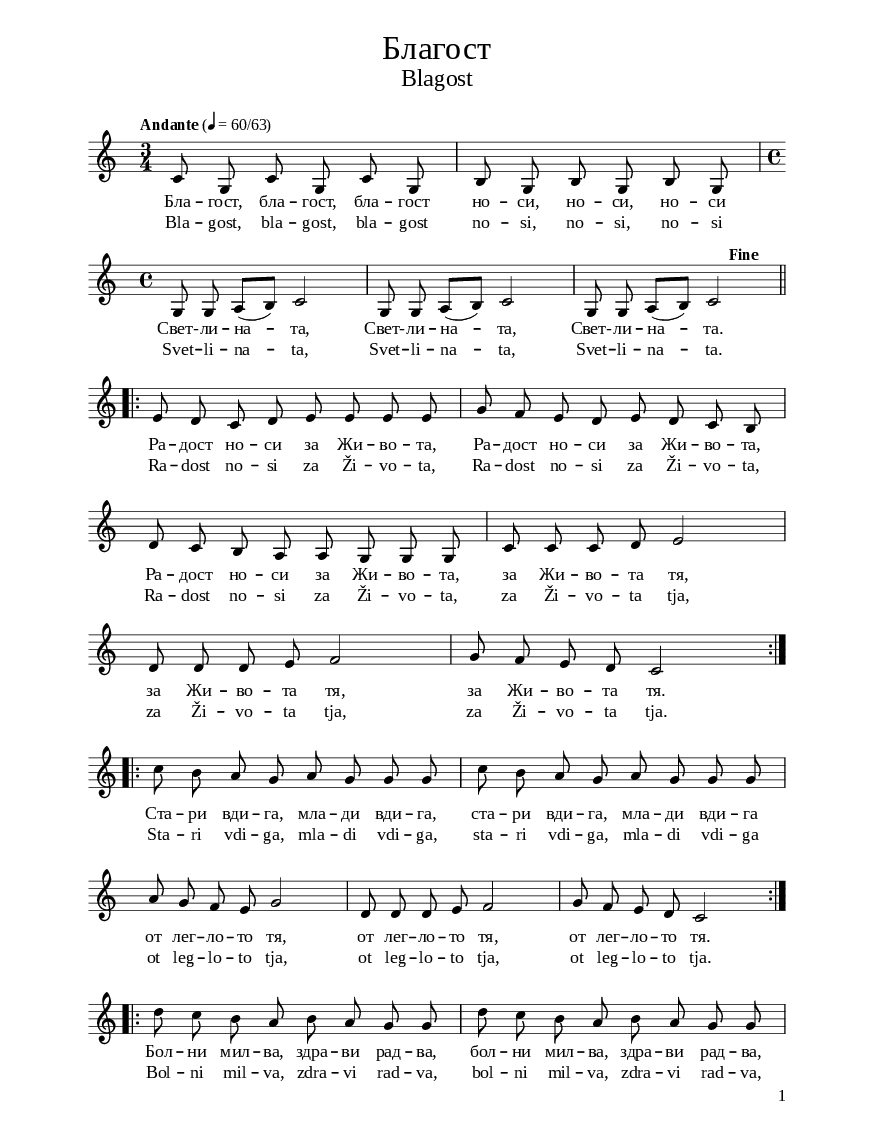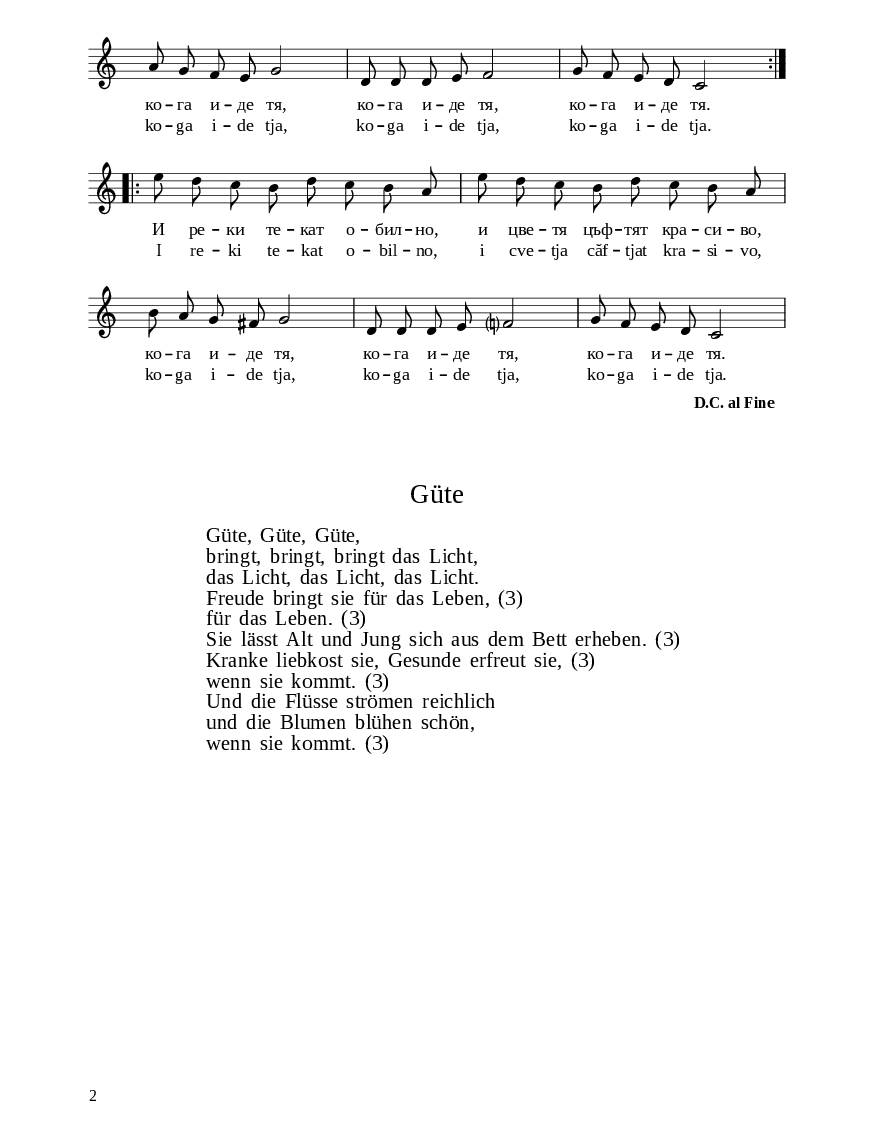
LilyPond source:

\version "2.24.1"

% include paper part and global functions
\include "include/globals.ily"

\bookpart {
  \label #'ref072
  \tocItem \markup "Благост – Blagost"
  \include "include/bookpart-paper.ily"
  \score {
    \include "include/score-layout.ily"

    \new Voice \absolute {

      \clef treble
      \key c \major
      \time 3/4
      \tempoFunc "Andante" 4 "60/63"
      \autoBeamOff
      c'8 g c' g c' g | b8 g b g b g \break |

      \time 4/4  g8 g a [( b )] c'2 |g8 g a [( b )] c'2 | g8 g a [( b )] c'2^\markup{ \bold {" " " "Fine} }  \break |

      \bar ".|:-||"
      e'8 d' c' d' e' e' e' e' | g'8 f' e' d' e' d' c' b \break |

      d'8 c' b a a g g g |c'8 c' c' d' e'2 \break |

      d'8 d' d' e' f'2 | g'8 f' e' d' c'2 \break \bar ":|.:"



      c''8 b' a' g' a' g' g' g' |  c''8 b' a' g' a' g' g' g' \break |

      a'8 g' f' e' g'2 | d'8 d' d' e' f'2 | g'8 f' e' d' c'2
      \break |

      \bar ":|.:"
      d''8 c'' b' a' b' a' g' g' | d''8 c'' b' a' b' a' g' g' \break

      a'8 g' f' e' g'2 | d'8 d' d' e' f'2 | g'8 f' e' d' c'2
      \break |

     \bar ":|.:"
      e''8 d'' c'' b' d'' c'' b' a' | e''8 d'' c'' b' d'' c'' b' a' \break |

      b'8 a' g' fis' g'2 | d'8 d' d' e' f'?2 | g'8 f' e' d' c'2
      \break | % 27
    }

    \addlyrics {
      Бла -- гост,
      бла -- гост, бла -- гост но -- си, но -- си, но --
      си "Свет-" -- ли -- на -- та, "Свет-" -- ли -- на -- та,
      "Свет-" -- ли -- на -- та. Ра -- дост но -- си за
      Жи -- во -- та, Ра -- дост но -- си за Жи -- во
      -- та, Ра -- дост но -- си за Жи -- во -- та, за
      Жи -- во -- та тя, за Жи -- во -- та тя, за Жи
      -- во -- та тя. Ста -- ри вди -- га, мла -- ди
      вди -- га, ста -- ри вди -- га, мла -- ди вди --
      га от лег -- ло -- то тя, от лег -- ло -- то
      тя, от лег -- ло -- то тя. Бол -- ни мил -- ва,
      здра -- ви рад -- ва, бол -- ни мил -- ва, здра --
      ви рад -- ва, ко -- га и -- де тя, ко -- га и
      -- де тя, ко -- га и -- де тя. И ре -- ки те
      -- кат о -- бил -- но, и цве -- тя цъф -- тят
      кра -- си -- во, ко -- га и -- де тя, ко -- га
      и -- де тя, ко -- га и -- де тя.
    }
    \addlyrics {
      Bla -- gost,
      bla -- gost, bla -- gost no -- si, no -- si, no --
      si Svet -- li -- na -- ta, Svet -- li -- na -- ta,
      Svet -- li -- na -- ta. Ra -- dost no -- si za
      Ži -- vo -- ta, Ra -- dost no -- si za Ži -- vo
      -- ta, Ra -- dost no -- si za Ži -- vo -- ta, za
      Ži -- vo -- ta tja, za Ži -- vo -- ta tja, za Ži
      -- vo -- ta tja. Sta -- ri vdi -- ga, mla -- di
      vdi -- ga, sta -- ri vdi -- ga, mla -- di vdi --
      ga ot leg -- lo -- to tja, ot leg -- lo -- to
      tja, ot leg -- lo -- to tja. Bol -- ni mil -- va,
      zdra -- vi rad -- va, bol -- ni mil -- va, zdra --
      vi rad -- va, ko -- ga i -- de tja, ko -- ga i
      -- de tja, ko -- ga i -- de tja. I re -- ki te
      -- kat o -- bil -- no, i cve -- tja căf -- tjat
      kra -- si -- vo, ko -- ga i -- de tja, ko -- ga
      i -- de tja, ko -- ga i -- de tja.
    }
    \header {
      title = \titleFunc "Благост" "Blagost"
    }

    \midi{}

  } % score

  \markup \dc-one "D.C. al Fine"

  \markup \empty-two
  % include foreign translation(s) of the song
  \version "2.24.0"

\markup \fill-line { \fontsize #deTitleFontSize "Güte" }
\markup \null
\markup \null
\markup \fontsize #deCoupletFontSize {
  \hspace #10
  \override #`(baseline-skip . ,deCoupletBaselineSkip)

  \column {
    \line { " " Güte, Güte, Güte,}

    \line { " "bringt, bringt, bringt das Licht,}

    \line { " "das Licht, das Licht, das Licht. }

    \line { " " Freude bringt sie für das Leben, (3)}

    \line { " "für das Leben. (3)}

    \line { " "Sie lässt Alt und Jung sich aus dem Bett erheben. (3)}

    \line { " "Kranke liebkost sie, Gesunde erfreut sie, (3)}

    \line { " "wenn sie kommt. (3) }

    \line { " "Und die Flüsse strömen reichlich }

    \line { " "und die Blumen blühen schön,}

    \line { " "wenn sie kommt. (3) }




  }


}


} % bookpart
